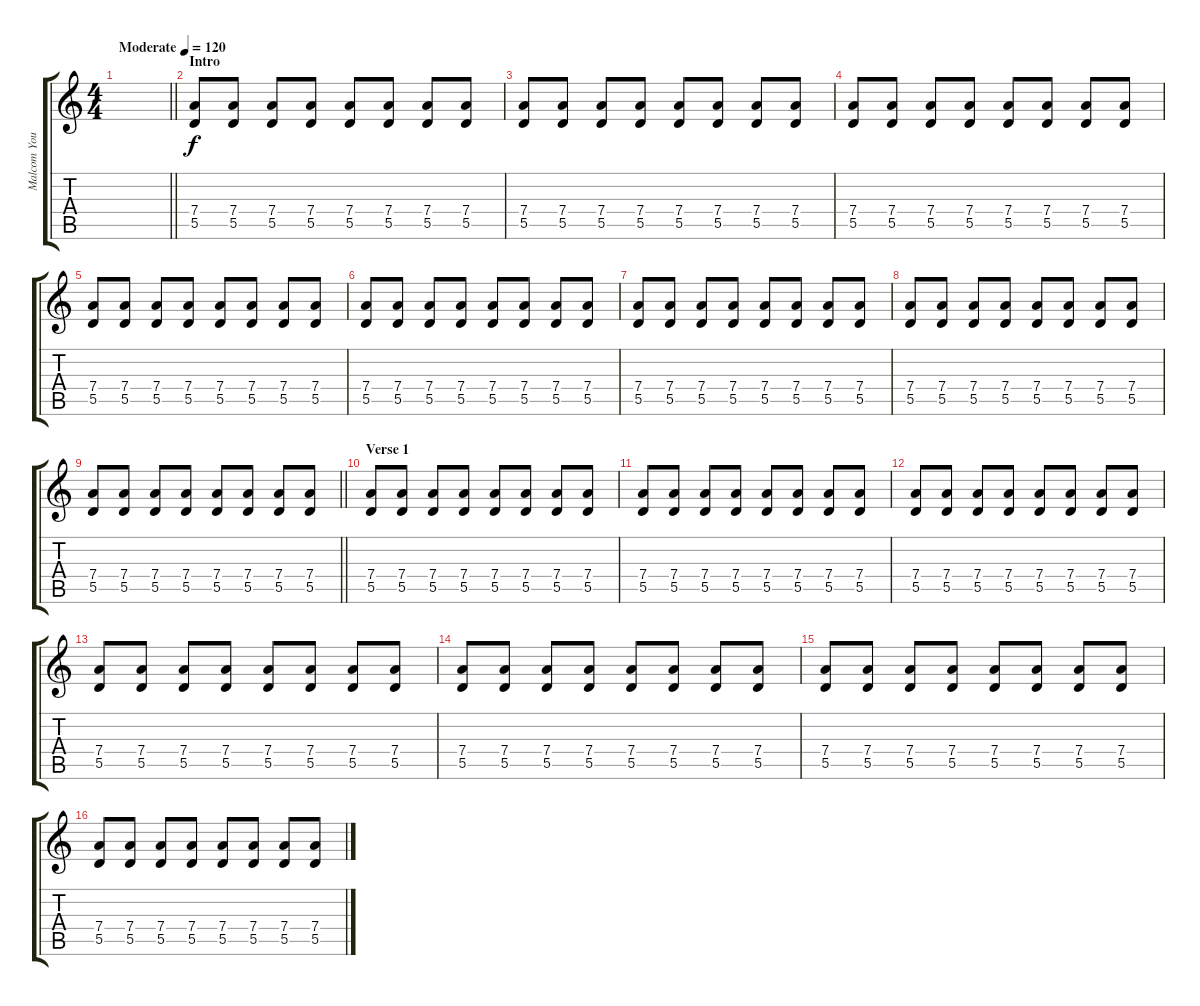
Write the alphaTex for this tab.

\track ("Malcom Young" "Malcom You") {instrument overdrivenguitar}
\staff {score tabs}
\tuning (E4 B3 G3 D3 A2 E2) {hide}
\ts (4 4)
\tempo (120 "Moderate")
\clef g2
\barLineRight lightlight
\ks c
|
\section ("" "Intro")
(7.4 5.5).8 (7.4 5.5).8 (7.4 5.5).8 (7.4 5.5).8 (7.4 5.5).8 (7.4 5.5).8 (7.4 5.5).8 (7.4 5.5).8 |
(7.4 5.5).8 (7.4 5.5).8 (7.4 5.5).8 (7.4 5.5).8 (7.4 5.5).8 (7.4 5.5).8 (7.4 5.5).8 (7.4 5.5).8 |
(7.4 5.5).8 (7.4 5.5).8 (7.4 5.5).8 (7.4 5.5).8 (7.4 5.5).8 (7.4 5.5).8 (7.4 5.5).8 (7.4 5.5).8 |
(7.4 5.5).8 (7.4 5.5).8 (7.4 5.5).8 (7.4 5.5).8 (7.4 5.5).8 (7.4 5.5).8 (7.4 5.5).8 (7.4 5.5).8 |
(7.4 5.5).8 (7.4 5.5).8 (7.4 5.5).8 (7.4 5.5).8 (7.4 5.5).8 (7.4 5.5).8 (7.4 5.5).8 (7.4 5.5).8 |
(7.4 5.5).8 (7.4 5.5).8 (7.4 5.5).8 (7.4 5.5).8 (7.4 5.5).8 (7.4 5.5).8 (7.4 5.5).8 (7.4 5.5).8 |
(7.4 5.5).8 (7.4 5.5).8 (7.4 5.5).8 (7.4 5.5).8 (7.4 5.5).8 (7.4 5.5).8 (7.4 5.5).8 (7.4 5.5).8 |
\barLineRight lightlight
(7.4 5.5).8 (7.4 5.5).8 (7.4 5.5).8 (7.4 5.5).8 (7.4 5.5).8 (7.4 5.5).8 (7.4 5.5).8 (7.4 5.5).8 |
\section ("" "Verse 1")
(7.4 5.5).8 (7.4 5.5).8 (7.4 5.5).8 (7.4 5.5).8 (7.4 5.5).8 (7.4 5.5).8 (7.4 5.5).8 (7.4 5.5).8 |
(7.4 5.5).8 (7.4 5.5).8 (7.4 5.5).8 (7.4 5.5).8 (7.4 5.5).8 (7.4 5.5).8 (7.4 5.5).8 (7.4 5.5).8 |
(7.4 5.5).8 (7.4 5.5).8 (7.4 5.5).8 (7.4 5.5).8 (7.4 5.5).8 (7.4 5.5).8 (7.4 5.5).8 (7.4 5.5).8 |
(7.4 5.5).8 (7.4 5.5).8 (7.4 5.5).8 (7.4 5.5).8 (7.4 5.5).8 (7.4 5.5).8 (7.4 5.5).8 (7.4 5.5).8 |
(7.4 5.5).8 (7.4 5.5).8 (7.4 5.5).8 (7.4 5.5).8 (7.4 5.5).8 (7.4 5.5).8 (7.4 5.5).8 (7.4 5.5).8 |
(7.4 5.5).8 (7.4 5.5).8 (7.4 5.5).8 (7.4 5.5).8 (7.4 5.5).8 (7.4 5.5).8 (7.4 5.5).8 (7.4 5.5).8 |
(7.4 5.5).8 (7.4 5.5).8 (7.4 5.5).8 (7.4 5.5).8 (7.4 5.5).8 (7.4 5.5).8 (7.4 5.5).8 (7.4 5.5).8
